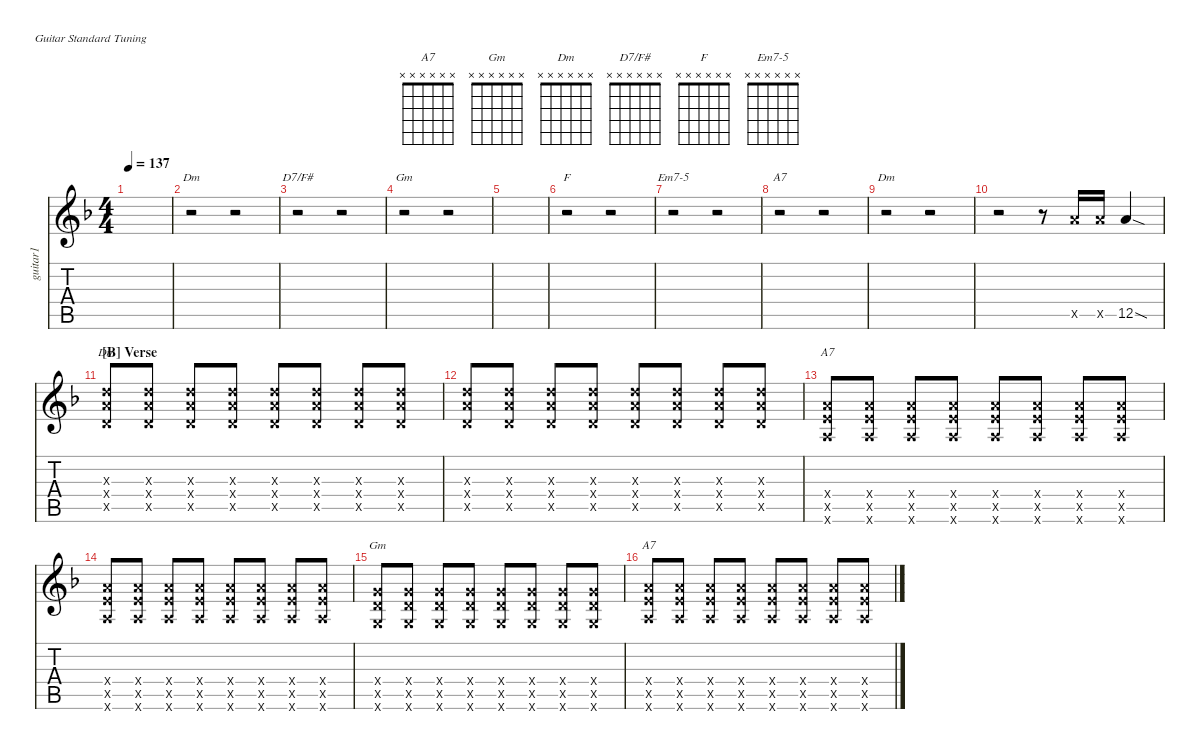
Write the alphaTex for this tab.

\defaultSystemsLayout 4
\hideDynamics
\bracketExtendMode nobrackets
\otherSystemsTrackNameOrientation horizontal
\track ("Guitar1" "guitar1") {defaultSystemsLayout 4 instrument overdrivenguitar}
\staff {score tabs}
\tuning (E4 B3 G3 D3 A2 E2)
\chord ("A7" x x x x x x)
\chord ("Gm" x x x x x x)
\chord ("Dm" x x x x x x)
\chord ("D7/F#" x x x x x x)
\chord ("F" x x x x x x)
\chord ("Em7-5" x x x x x x)
\ts (4 4)
\tempo 137
\clef g2
\ks f
|
r.2{ch "Dm"} r.2 |
r.2{ch "D7/F#"} r.2 |
r.2{ch "Gm"} r.2 |
|
r.2{ch "F"} r.2 |
r.2{ch "Em7-5"} r.2 |
r.2{ch "A7"} r.2 |
r.2{ch "Dm"} r.2 |
r.2 r.8 12.5{x}.16 12.5{x}.16 12.5{sod}.4 |
\section ("B" "Verse")
(5.5{x} 7.4{x} 7.3{x}).8{ch "Dm"} (5.5{x} 7.4{x} 7.3{x}).8 (5.5{x} 7.4{x} 7.3{x}).8 (5.5{x} 7.4{x} 7.3{x}).8 (5.5{x} 7.4{x} 7.3{x}).8 (5.5{x} 7.4{x} 7.3{x}).8 (5.5{x} 7.4{x} 7.3{x}).8 (5.5{x} 7.4{x} 7.3{x}).8 |
(5.5{x} 7.4{x} 7.3{x}).8 (5.5{x} 7.4{x} 7.3{x}).8 (5.5{x} 7.4{x} 7.3{x}).8 (5.5{x} 7.4{x} 7.3{x}).8 (5.5{x} 7.4{x} 7.3{x}).8 (5.5{x} 7.4{x} 7.3{x}).8 (5.5{x} 7.4{x} 7.3{x}).8 (5.5{x} 7.4{x} 7.3{x}).8 |
(5.6{x} 7.5{x} 7.4{x}).8{ch "A7"} (5.6{x} 7.5{x} 7.4{x}).8 (5.6{x} 7.5{x} 7.4{x}).8 (5.6{x} 7.5{x} 7.4{x}).8 (5.6{x} 7.5{x} 7.4{x}).8 (5.6{x} 7.5{x} 7.4{x}).8 (5.6{x} 7.5{x} 7.4{x}).8 (5.6{x} 7.5{x} 7.4{x}).8 |
(5.6{x} 7.5{x} 7.4{x}).8 (5.6{x} 7.5{x} 7.4{x}).8 (5.6{x} 7.5{x} 7.4{x}).8 (5.6{x} 7.5{x} 7.4{x}).8 (5.6{x} 7.5{x} 7.4{x}).8 (5.6{x} 7.5{x} 7.4{x}).8 (5.6{x} 7.5{x} 7.4{x}).8 (5.6{x} 7.5{x} 7.4{x}).8 |
(3.6{x} 5.5{x} 5.4{x}).8{ch "Gm"} (3.6{x} 5.5{x} 5.4{x}).8 (3.6{x} 5.5{x} 5.4{x}).8 (3.6{x} 5.5{x} 5.4{x}).8 (3.6{x} 5.5{x} 5.4{x}).8 (3.6{x} 5.5{x} 5.4{x}).8 (3.6{x} 5.5{x} 5.4{x}).8 (3.6{x} 5.5{x} 5.4{x}).8 |
(5.6{x} 7.5{x} 7.4{x}).8{ch "A7"} (5.6{x} 7.5{x} 7.4{x}).8 (5.6{x} 7.5{x} 7.4{x}).8 (5.6{x} 7.5{x} 7.4{x}).8 (5.6{x} 7.5{x} 7.4{x}).8 (5.6{x} 7.5{x} 7.4{x}).8 (5.6{x} 7.5{x} 7.4{x}).8 (5.6{x} 7.5{x} 7.4{x}).8
